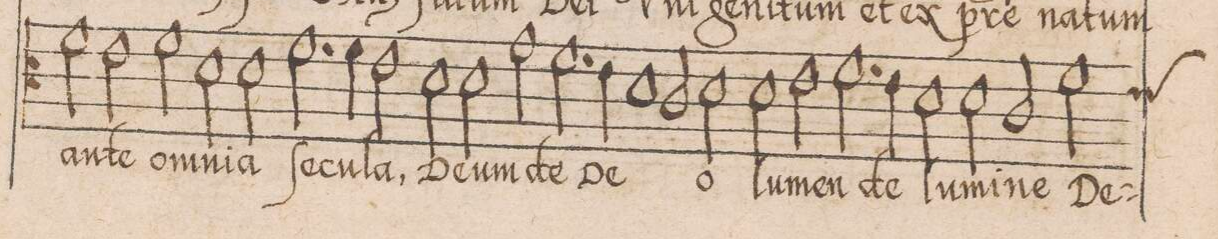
**kern	**text
*I"CANTVS	*
*clefC3	*
*k[]	*
*met(C|)	*
*M2/1	*
2f\	an-
2e\	-te
2f\	om-
=26-	=26-
2d\	-ni-
*custos:f	*
2d\	-a
2.f\	ſe-
4f\	-cu-
=27-	=27-
2e\	-la
2d\	De-
2d\	-um
2g\	de-
=28-	=28-
2.f\	-o
4e\	.
1d\	.
=29-	=29-
2c/	.
2d\	Lu-
2d\	-me(n)
2e\	de
=30-	=30-
2.f\	lu-
4e\	.
2d\	-mi-
2d\	-ne
=31-	=31-
2c/	.
*custos:e	*
2f\	De-
*-	*-
